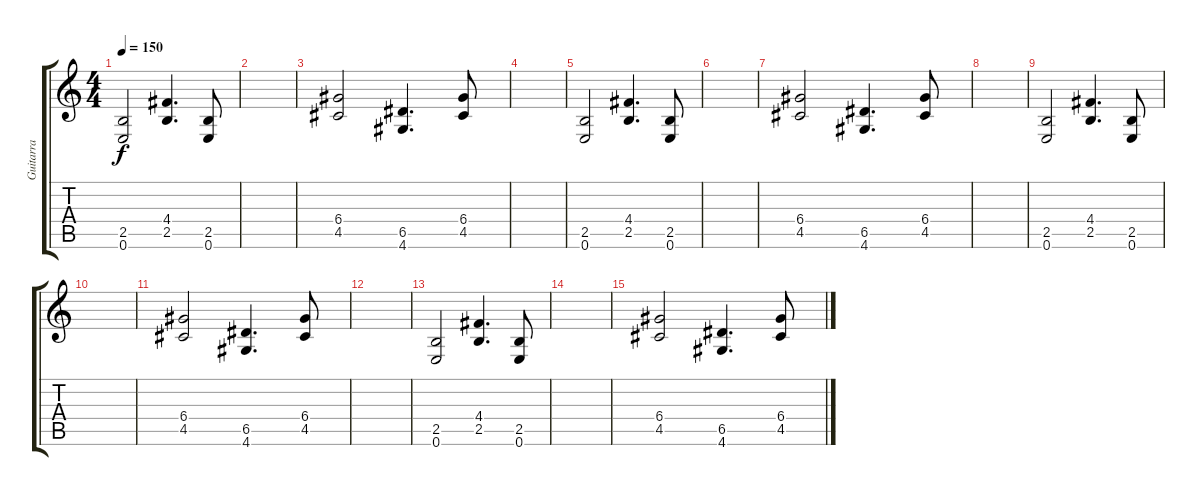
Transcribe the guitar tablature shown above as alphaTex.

\track ("Guitarra" "Guitarra") {instrument electricguitarclean}
\staff {score tabs}
\tuning (E4 B3 G3 D3 A2 E2) {hide}
\ts (4 4)
\tempo 150
\clef g2
\ks c
(2.5 0.6).2{dy f} (4.4 2.5).4{d} (2.5 0.6).8 |
|
(6.4 4.5).2 (6.5 4.6).4{d} (6.4 4.5).8 |
|
(2.5 0.6).2 (4.4 2.5).4{d} (2.5 0.6).8 |
|
(6.4 4.5).2 (6.5 4.6).4{d} (6.4 4.5).8 |
|
(2.5 0.6).2 (4.4 2.5).4{d} (2.5 0.6).8 |
|
(6.4 4.5).2 (6.5 4.6).4{d} (6.4 4.5).8 |
|
(2.5 0.6).2 (4.4 2.5).4{d} (2.5 0.6).8 |
|
(6.4 4.5).2 (6.5 4.6).4{d} (6.4 4.5).8
